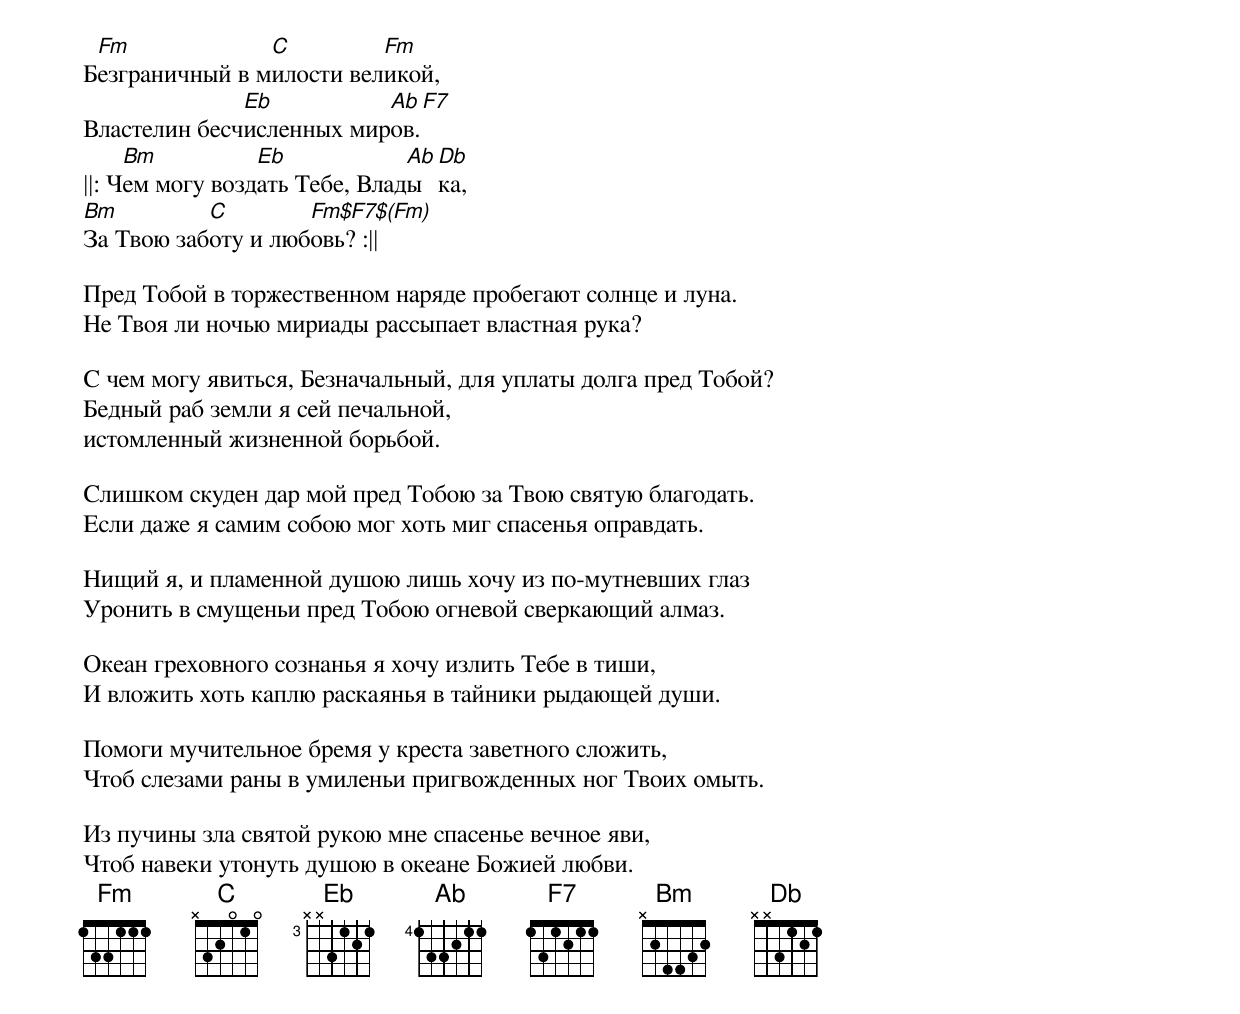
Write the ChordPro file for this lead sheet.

Б[Fm]езграничный в м[C]илости вел[Fm]икой,
Властелин бесч[Eb]исленных мир[Ab]ов.[F7]
||: Ч[Bm]ем могу возд[Eb]ать Тебе, Влад[Ab]ы[Db]ка,
[Bm]За Твою заб[C]оту и люб[Fm$F7$(Fm)]овь? :||

Пред Тобой в торжественном наряде пробегают солнце и луна.
Не Твоя ли ночью мириады рассыпает властная рука?

С чем могу явиться, Безначальный, для уплаты долга пред Тобой?
Бедный раб земли я сей печальной,
истомленный жизненной борьбой.

Слишком скуден дар мой пред Тобою за Твою святую благодать.
Если даже я самим собою мог хоть миг спасенья оправдать.

Нищий я, и пламенной душою лишь хочу из по-мутневших глаз
Уронить в смущеньи пред Тобою огневой сверкающий алмаз.

Океан греховного сознанья я хочу излить Тебе в тиши,
И вложить хоть каплю раскаянья в тайники рыдающей души.

Помоги мучительное бремя у креста заветного сложить,
Чтоб слезами раны в умиленьи пригвожденных ног Твоих омыть.

Из пучины зла святой рукою мне спасенье вечное яви,
Чтоб навеки утонуть душою в океане Божией любви.
